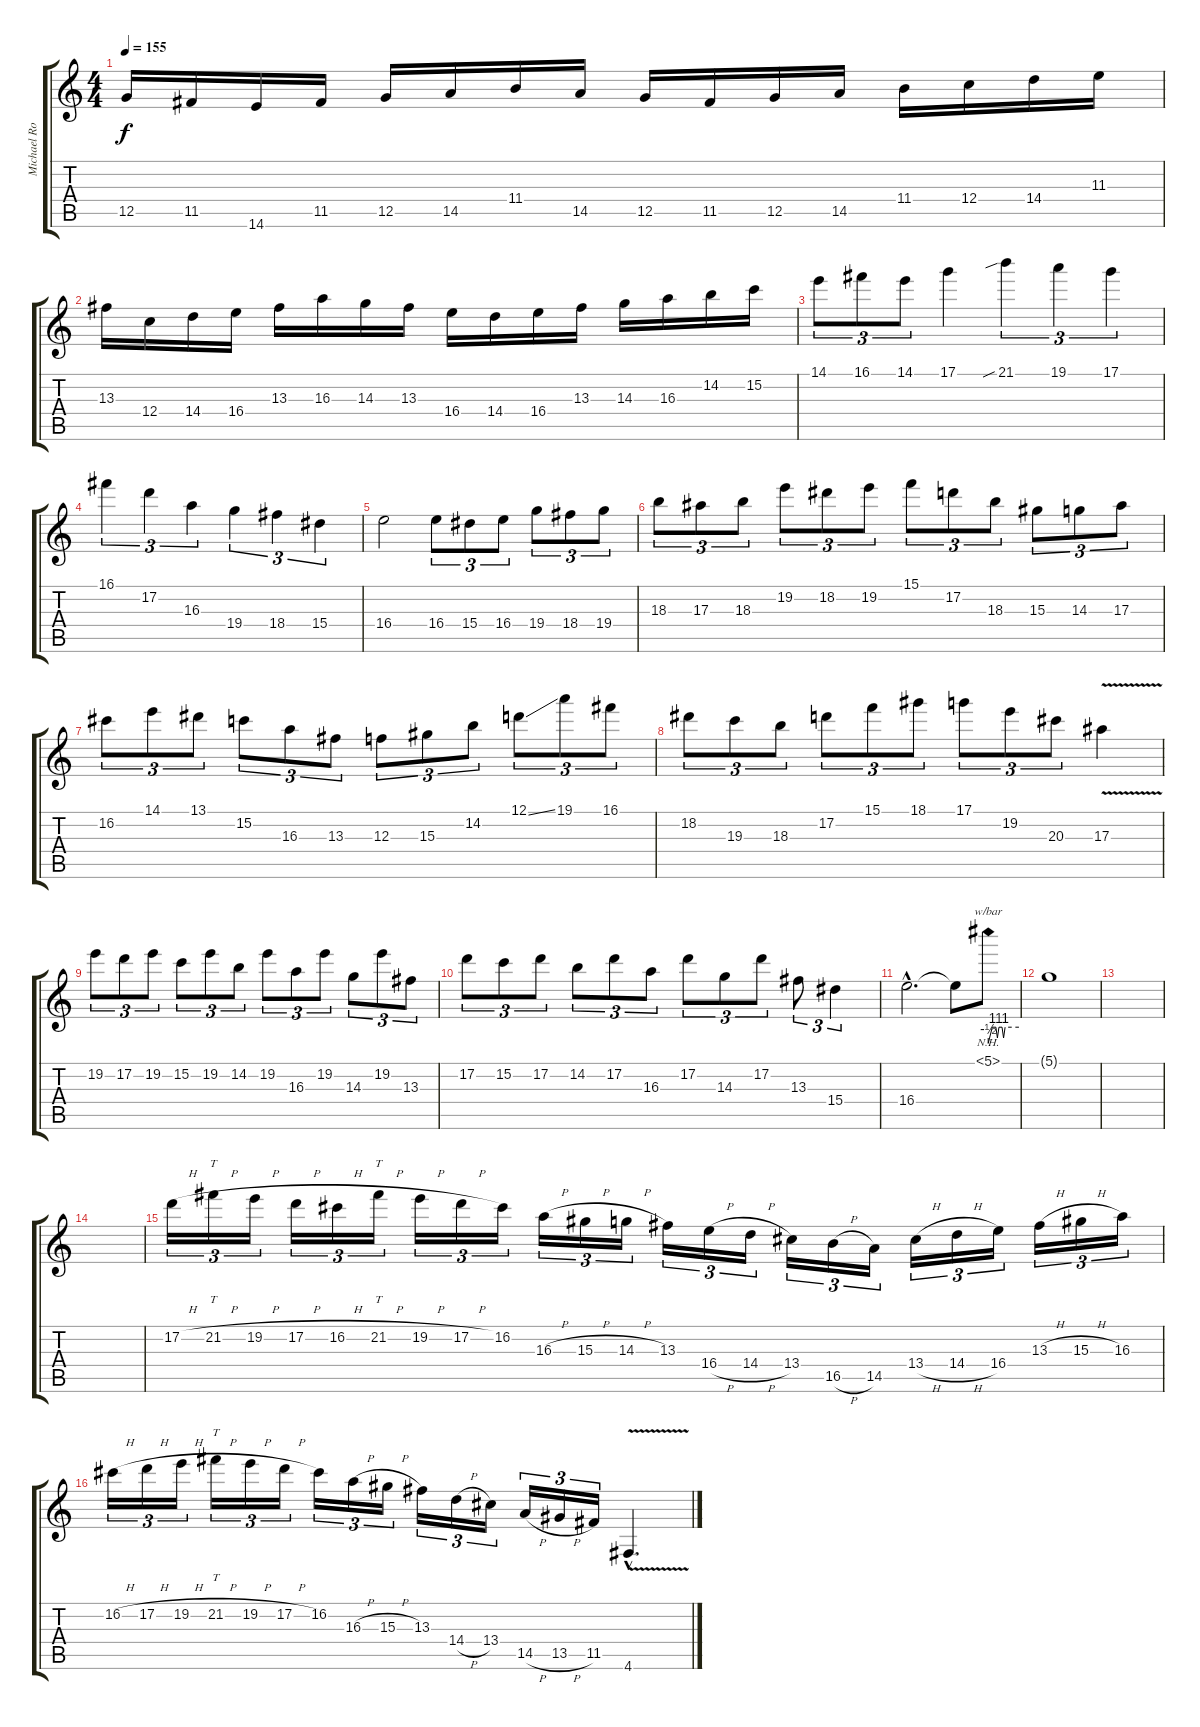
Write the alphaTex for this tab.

\track ("Michael Romeo - SOLO" "Michael Ro") {instrument distortionguitar}
\staff {score tabs}
\tuning (D4 A3 F3 C3 G2 D2) {hide}
\ts (4 4)
\tempo 155
\clef g2
\ks c
12.5.16{dy f} 11.5.16 14.6.16 11.5.16 12.5.16 14.5.16 11.4.16 14.5.16 12.5.16 11.5.16 12.5.16 14.5.16 11.4.16 12.4.16 14.4.16 11.3.16 |
13.3.16 12.4.16 14.4.16 16.4.16 13.3.16 16.3.16 14.3.16 13.3.16 16.4.16 14.4.16 16.4.16 13.3.16 14.3.16 16.3.16 14.2.16 15.2.16 |
14.1.8{tu (3 2)} 16.1.8{tu (3 2)} 14.1.8{tu (3 2)} 17.1.4 21.1{sib}.4{tu (3 2)} 19.1.4{tu (3 2)} 17.1.4{tu (3 2)} |
16.1.4{tu (3 2)} 17.2.4{tu (3 2)} 16.3.4{tu (3 2)} 19.4.4{tu (3 2)} 18.4.4{tu (3 2)} 15.4.4{tu (3 2)} |
16.4.2 16.4.8{tu (3 2)} 15.4.8{tu (3 2)} 16.4.8{tu (3 2)} 19.4.8{tu (3 2)} 18.4.8{tu (3 2)} 19.4.8{tu (3 2)} |
18.3.8{tu (3 2)} 17.3.8{tu (3 2)} 18.3.8{tu (3 2)} 19.2.8{tu (3 2)} 18.2.8{tu (3 2)} 19.2.8{tu (3 2)} 15.1.8{tu (3 2)} 17.2.8{tu (3 2)} 18.3.8{tu (3 2)} 15.3.8{tu (3 2)} 14.3.8{tu (3 2)} 17.3.8{tu (3 2)} |
16.2.8{tu (3 2)} 14.1.8{tu (3 2)} 13.1.8{tu (3 2)} 15.2.8{tu (3 2)} 16.3.8{tu (3 2)} 13.3.8{tu (3 2)} 12.3.8{tu (3 2)} 15.3.8{tu (3 2)} 14.2.8{tu (3 2)} 12.1{ss}.8{tu (3 2)} 19.1.8{tu (3 2)} 16.1.8{tu (3 2)} |
18.2.8{tu (3 2)} 19.3.8{tu (3 2)} 18.3.8{tu (3 2)} 17.2.8{tu (3 2)} 15.1.8{tu (3 2)} 18.1.8{tu (3 2)} 17.1.8{tu (3 2)} 19.2.8{tu (3 2)} 20.3.8{tu (3 2)} 17.3{v}.4 |
19.2.8{tu (3 2)} 17.2.8{tu (3 2)} 19.2.8{tu (3 2)} 15.2.8{tu (3 2)} 19.2.8{tu (3 2)} 14.2.8{tu (3 2)} 19.2.8{tu (3 2)} 16.3.8{tu (3 2)} 19.2.8{tu (3 2)} 14.3.8{tu (3 2)} 19.2.8{tu (3 2)} 13.3.8{tu (3 2)} |
17.2.8{tu (3 2)} 15.2.8{tu (3 2)} 17.2.8{tu (3 2)} 14.2.8{tu (3 2)} 17.2.8{tu (3 2)} 16.3.8{tu (3 2)} 17.2.8{tu (3 2)} 14.3.8{tu (3 2)} 17.2.8{tu (3 2)} 13.3.8{tu (3 2)} 15.4.4{tu (3 2)} |
16.4{hac}.2{d} 16.4{t}.8 5.1{nh}.8{tbe (custom default 0 -2 8 4 15 4 18 0 21 4 27 4 30 0 33 4 60 4)} |
5.1{t}.1 |
|
|
17.2{h}.16{tu (3 2) volume 16} 21.2{h}.16{tt tu (3 2)} 19.2{h}.16{tu (3 2)} 17.2{h}.16{tu (3 2)} 16.2{h}.16{tu (3 2)} 21.2{h}.16{tt tu (3 2)} 19.2{h}.16{tu (3 2)} 17.2{h}.16{tu (3 2)} 16.2.16{tu (3 2)} 16.3{h}.16{tu (3 2)} 15.3{h}.16{tu (3 2)} 14.3{h}.16{tu (3 2)} 13.3.16{tu (3 2)} 16.4{h}.16{tu (3 2)} 14.4{h}.16{tu (3 2)} 13.4.16{tu (3 2)} 16.5{h}.16{tu (3 2)} 14.5.16{tu (3 2)} 13.4{h}.16{tu (3 2)} 14.4{h}.16{tu (3 2)} 16.4.16{tu (3 2)} 13.3{h}.16{tu (3 2)} 15.3{h}.16{tu (3 2)} 16.3.16{tu (3 2)} |
16.2{h}.16{tu (3 2)} 17.2{h}.16{tu (3 2)} 19.2{h}.16{tu (3 2)} 21.2{h}.16{tt tu (3 2)} 19.2{h}.16{tu (3 2)} 17.2{h}.16{tu (3 2)} 16.2.16{tu (3 2)} 16.3{h}.16{tu (3 2)} 15.3{h}.16{tu (3 2)} 13.3.16{tu (3 2)} 14.4{h}.16{tu (3 2)} 13.4.16{tu (3 2)} 14.5{h}.16{tu (3 2)} 13.5{h}.16{tu (3 2)} 11.5.16{tu (3 2)} 4.6{v hac}.4{d}
